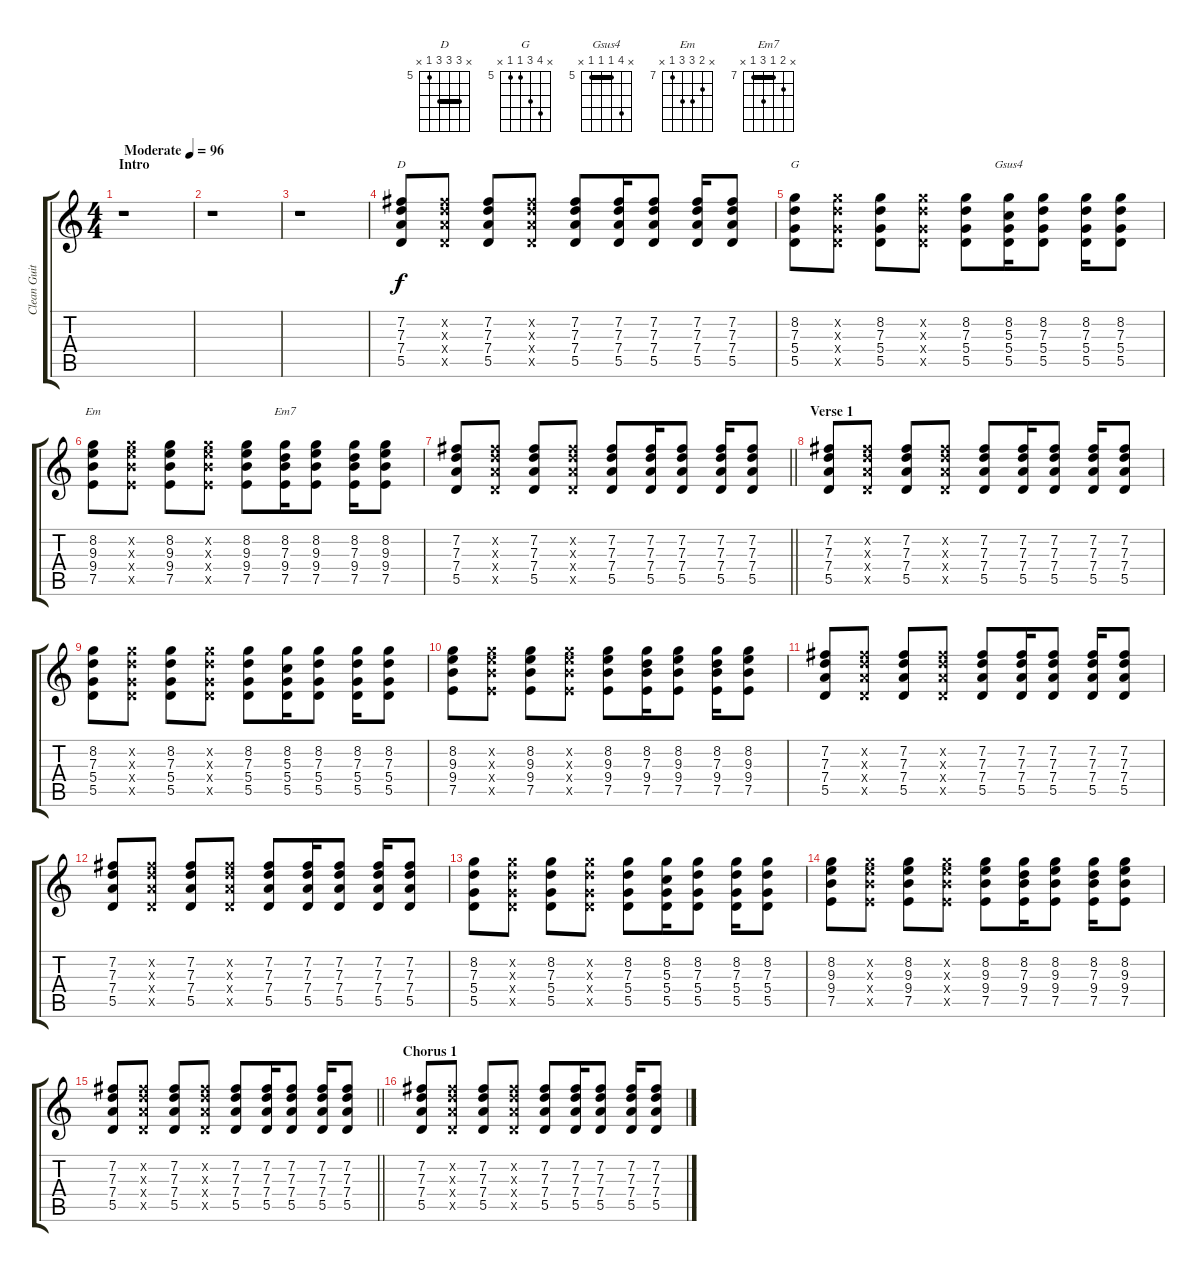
\track ("Clean Guitar" "Clean Guit") {instrument electricguitarjazz}
\staff {score tabs}
\tuning (E4 B3 G3 D3 A2 E2) {hide}
\chord ("D" x 7 7 7 5 x) {firstfret 5 barre 7}
\chord ("G" x 8 7 5 5 x) {firstfret 5}
\chord ("Gsus4" x 8 5 5 5 x) {firstfret 5 barre 5}
\chord ("Em" x 8 9 9 7 x) {firstfret 7}
\chord ("Em7" x 8 7 9 7 x) {firstfret 7 barre 7}
\ts (4 4)
\section ("" "Intro")
\tempo (96 "Moderate")
\clef g2
\ks c
r.1{dy f instrument electricguitarjazz} |
r.1 |
r.1 |
(7.2 7.3 7.4 5.5).8{ch "D"} (7.2{x} 7.3{x} 7.4{x} 5.5{x}).8 (7.2 7.3 7.4 5.5).8 (7.2{x} 7.3{x} 7.4{x} 5.5{x}).8 (7.2 7.3 7.4 5.5).8 (7.2 7.3 7.4 5.5).16 (7.2 7.3 7.4 5.5).8 (7.2 7.3 7.4 5.5).16 (7.2 7.3 7.4 5.5).8 |
(8.2 7.3 5.4 5.5).8{ch "G"} (8.2{x} 7.3{x} 5.4{x} 5.5{x}).8 (8.2 7.3 5.4 5.5).8 (8.2{x} 7.3{x} 5.4{x} 5.5{x}).8 (8.2 7.3 5.4 5.5).8 (8.2 5.3 5.4 5.5).16{ch "Gsus4"} (8.2 7.3 5.4 5.5).8 (8.2 7.3 5.4 5.5).16 (8.2 7.3 5.4 5.5).8 |
(8.2 9.3 9.4 7.5).8{ch "Em"} (8.2{x} 9.3{x} 9.4{x} 7.5{x}).8 (8.2 9.3 9.4 7.5).8 (8.2{x} 9.3{x} 9.4{x} 7.5{x}).8 (8.2 9.3 9.4 7.5).8 (8.2 7.3 9.4 7.5).16{ch "Em7"} (8.2 9.3 9.4 7.5).8 (8.2 7.3 9.4 7.5).16 (8.2 9.3 9.4 7.5).8 |
\barLineRight lightlight
(7.2 7.3 7.4 5.5).8 (7.2{x} 7.3{x} 7.4{x} 5.5{x}).8 (7.2 7.3 7.4 5.5).8 (7.2{x} 7.3{x} 7.4{x} 5.5{x}).8 (7.2 7.3 7.4 5.5).8 (7.2 7.3 7.4 5.5).16 (7.2 7.3 7.4 5.5).8 (7.2 7.3 7.4 5.5).16 (7.2 7.3 7.4 5.5).8 |
\section ("" "Verse 1")
(7.2 7.3 7.4 5.5).8 (7.2{x} 7.3{x} 7.4{x} 5.5{x}).8 (7.2 7.3 7.4 5.5).8 (7.2{x} 7.3{x} 7.4{x} 5.5{x}).8 (7.2 7.3 7.4 5.5).8 (7.2 7.3 7.4 5.5).16 (7.2 7.3 7.4 5.5).8 (7.2 7.3 7.4 5.5).16 (7.2 7.3 7.4 5.5).8 |
(8.2 7.3 5.4 5.5).8 (8.2{x} 7.3{x} 5.4{x} 5.5{x}).8 (8.2 7.3 5.4 5.5).8 (8.2{x} 7.3{x} 5.4{x} 5.5{x}).8 (8.2 7.3 5.4 5.5).8 (8.2 5.3 5.4 5.5).16 (8.2 7.3 5.4 5.5).8 (8.2 7.3 5.4 5.5).16 (8.2 7.3 5.4 5.5).8 |
(8.2 9.3 9.4 7.5).8 (8.2{x} 9.3{x} 9.4{x} 7.5{x}).8 (8.2 9.3 9.4 7.5).8 (8.2{x} 9.3{x} 9.4{x} 7.5{x}).8 (8.2 9.3 9.4 7.5).8 (8.2 7.3 9.4 7.5).16 (8.2 9.3 9.4 7.5).8 (8.2 7.3 9.4 7.5).16 (8.2 9.3 9.4 7.5).8 |
(7.2 7.3 7.4 5.5).8 (7.2{x} 7.3{x} 7.4{x} 5.5{x}).8 (7.2 7.3 7.4 5.5).8 (7.2{x} 7.3{x} 7.4{x} 5.5{x}).8 (7.2 7.3 7.4 5.5).8 (7.2 7.3 7.4 5.5).16 (7.2 7.3 7.4 5.5).8 (7.2 7.3 7.4 5.5).16 (7.2 7.3 7.4 5.5).8 |
(7.2 7.3 7.4 5.5).8 (7.2{x} 7.3{x} 7.4{x} 5.5{x}).8 (7.2 7.3 7.4 5.5).8 (7.2{x} 7.3{x} 7.4{x} 5.5{x}).8 (7.2 7.3 7.4 5.5).8 (7.2 7.3 7.4 5.5).16 (7.2 7.3 7.4 5.5).8 (7.2 7.3 7.4 5.5).16 (7.2 7.3 7.4 5.5).8 |
(8.2 7.3 5.4 5.5).8 (8.2{x} 7.3{x} 5.4{x} 5.5{x}).8 (8.2 7.3 5.4 5.5).8 (8.2{x} 7.3{x} 5.4{x} 5.5{x}).8 (8.2 7.3 5.4 5.5).8 (8.2 5.3 5.4 5.5).16 (8.2 7.3 5.4 5.5).8 (8.2 7.3 5.4 5.5).16 (8.2 7.3 5.4 5.5).8 |
(8.2 9.3 9.4 7.5).8 (8.2{x} 9.3{x} 9.4{x} 7.5{x}).8 (8.2 9.3 9.4 7.5).8 (8.2{x} 9.3{x} 9.4{x} 7.5{x}).8 (8.2 9.3 9.4 7.5).8 (8.2 7.3 9.4 7.5).16 (8.2 9.3 9.4 7.5).8 (8.2 7.3 9.4 7.5).16 (8.2 9.3 9.4 7.5).8 |
\barLineRight lightlight
(7.2 7.3 7.4 5.5).8 (7.2{x} 7.3{x} 7.4{x} 5.5{x}).8 (7.2 7.3 7.4 5.5).8 (7.2{x} 7.3{x} 7.4{x} 5.5{x}).8 (7.2 7.3 7.4 5.5).8 (7.2 7.3 7.4 5.5).16 (7.2 7.3 7.4 5.5).8 (7.2 7.3 7.4 5.5).16 (7.2 7.3 7.4 5.5).8 |
\section ("" "Chorus 1")
(7.2 7.3 7.4 5.5).8 (7.2{x} 7.3{x} 7.4{x} 5.5{x}).8 (7.2 7.3 7.4 5.5).8 (7.2{x} 7.3{x} 7.4{x} 5.5{x}).8 (7.2 7.3 7.4 5.5).8 (7.2 7.3 7.4 5.5).16 (7.2 7.3 7.4 5.5).8 (7.2 7.3 7.4 5.5).16 (7.2 7.3 7.4 5.5).8
